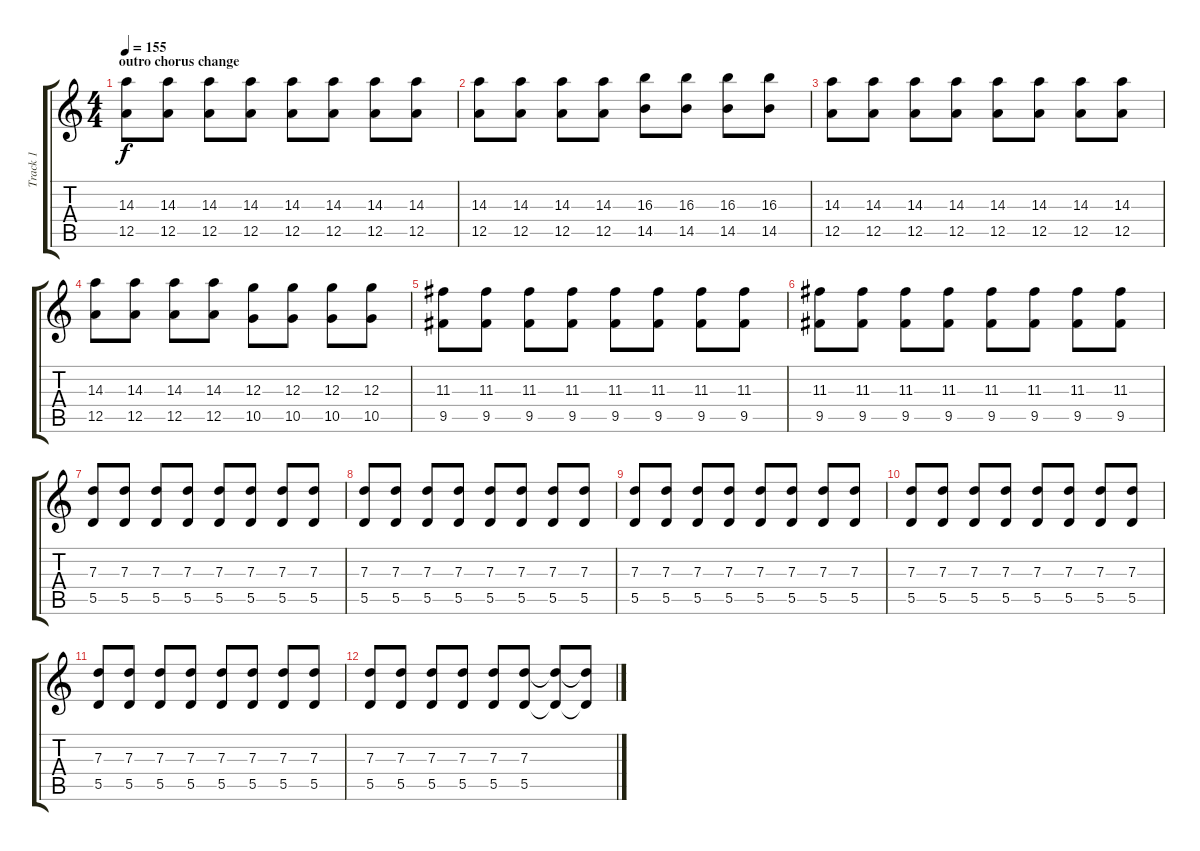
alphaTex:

\track ("Track 1" "Track 1") {instrument acousticguitarnylon}
\staff {score tabs}
\tuning (E4 B3 G3 D3 A2 D2) {hide}
\ts (4 4)
\section ("" "outro chorus change")
\tempo 155
\clef g2
\ks c
(14.3 12.5).8{dy f} (14.3 12.5).8 (14.3 12.5).8 (14.3 12.5).8 (14.3 12.5).8 (14.3 12.5).8 (14.3 12.5).8 (14.3 12.5).8 |
(14.3 12.5).8 (14.3 12.5).8 (14.3 12.5).8 (14.3 12.5).8 (16.3 14.5).8 (16.3 14.5).8 (16.3 14.5).8 (16.3 14.5).8 |
(14.3 12.5).8 (14.3 12.5).8 (14.3 12.5).8 (14.3 12.5).8 (14.3 12.5).8 (14.3 12.5).8 (14.3 12.5).8 (14.3 12.5).8 |
(14.3 12.5).8 (14.3 12.5).8 (14.3 12.5).8 (14.3 12.5).8 (12.3 10.5).8 (12.3 10.5).8 (12.3 10.5).8 (12.3 10.5).8 |
(11.3 9.5).8 (11.3 9.5).8 (11.3 9.5).8 (11.3 9.5).8 (11.3 9.5).8 (11.3 9.5).8 (11.3 9.5).8 (11.3 9.5).8 |
(11.3 9.5).8 (11.3 9.5).8 (11.3 9.5).8 (11.3 9.5).8 (11.3 9.5).8 (11.3 9.5).8 (11.3 9.5).8 (11.3 9.5).8 |
(7.3 5.5).8 (7.3 5.5).8 (7.3 5.5).8 (7.3 5.5).8 (7.3 5.5).8 (7.3 5.5).8 (7.3 5.5).8 (7.3 5.5).8 |
(7.3 5.5).8 (7.3 5.5).8 (7.3 5.5).8 (7.3 5.5).8 (7.3 5.5).8 (7.3 5.5).8 (7.3 5.5).8 (7.3 5.5).8 |
(7.3 5.5).8 (7.3 5.5).8 (7.3 5.5).8 (7.3 5.5).8 (7.3 5.5).8 (7.3 5.5).8 (7.3 5.5).8 (7.3 5.5).8 |
(7.3 5.5).8 (7.3 5.5).8 (7.3 5.5).8 (7.3 5.5).8 (7.3 5.5).8 (7.3 5.5).8 (7.3 5.5).8 (7.3 5.5).8 |
(7.3 5.5).8 (7.3 5.5).8 (7.3 5.5).8 (7.3 5.5).8 (7.3 5.5).8 (7.3 5.5).8 (7.3 5.5).8 (7.3 5.5).8 |
(7.3 5.5).8 (7.3 5.5).8 (7.3 5.5).8 (7.3 5.5).8 (7.3 5.5).8 (7.3 5.5).8 (7.3{t} 5.5{t}).8 (7.3{t} 5.5{t}).8
